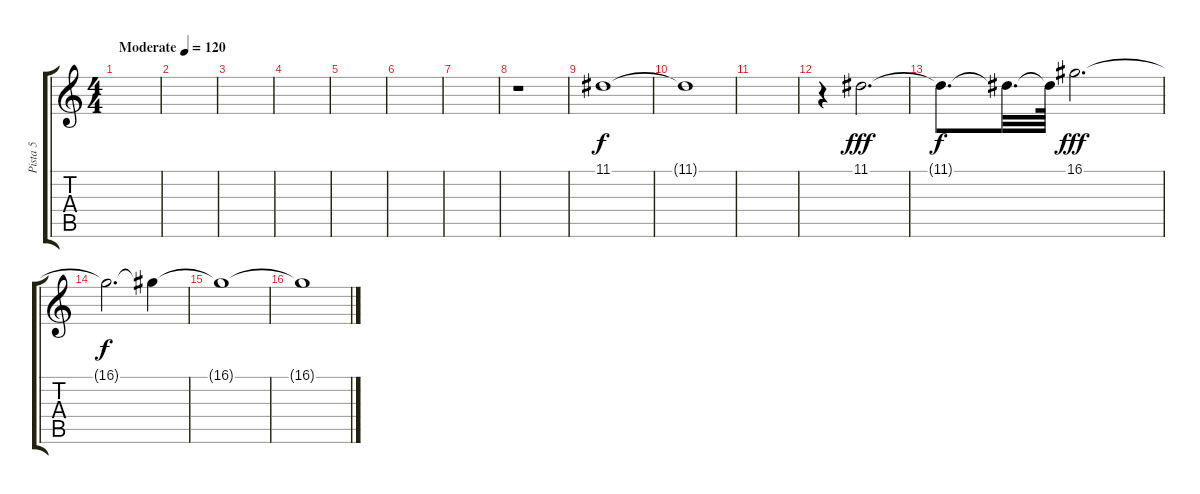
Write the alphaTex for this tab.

\track ("Pista 5" "Pista 5") {instrument fx7echoes}
\staff {score tabs}
\tuning (E4 B3 G3 D3 A2 E2) {hide}
\ts (4 4)
\tempo (120 "Moderate")
\clef g2
\ks c
|
|
|
|
|
|
|
r.1{volume 0} |
11.1.1{volume 12} |
11.1{t}.1{dy f volume 0} |
|
r.4{volume 2} 11.1.2{d dy fff volume 9} |
11.1{t}.8{d dy f} 11.1{t}.32{d} 11.1{t}.64{volume 6} 16.1.2{d dy fff volume 13} |
16.1{t}.2{d dy f} 16.1{t}.4{volume 2} |
16.1{t}.1{volume 13} |
16.1{t}.1
